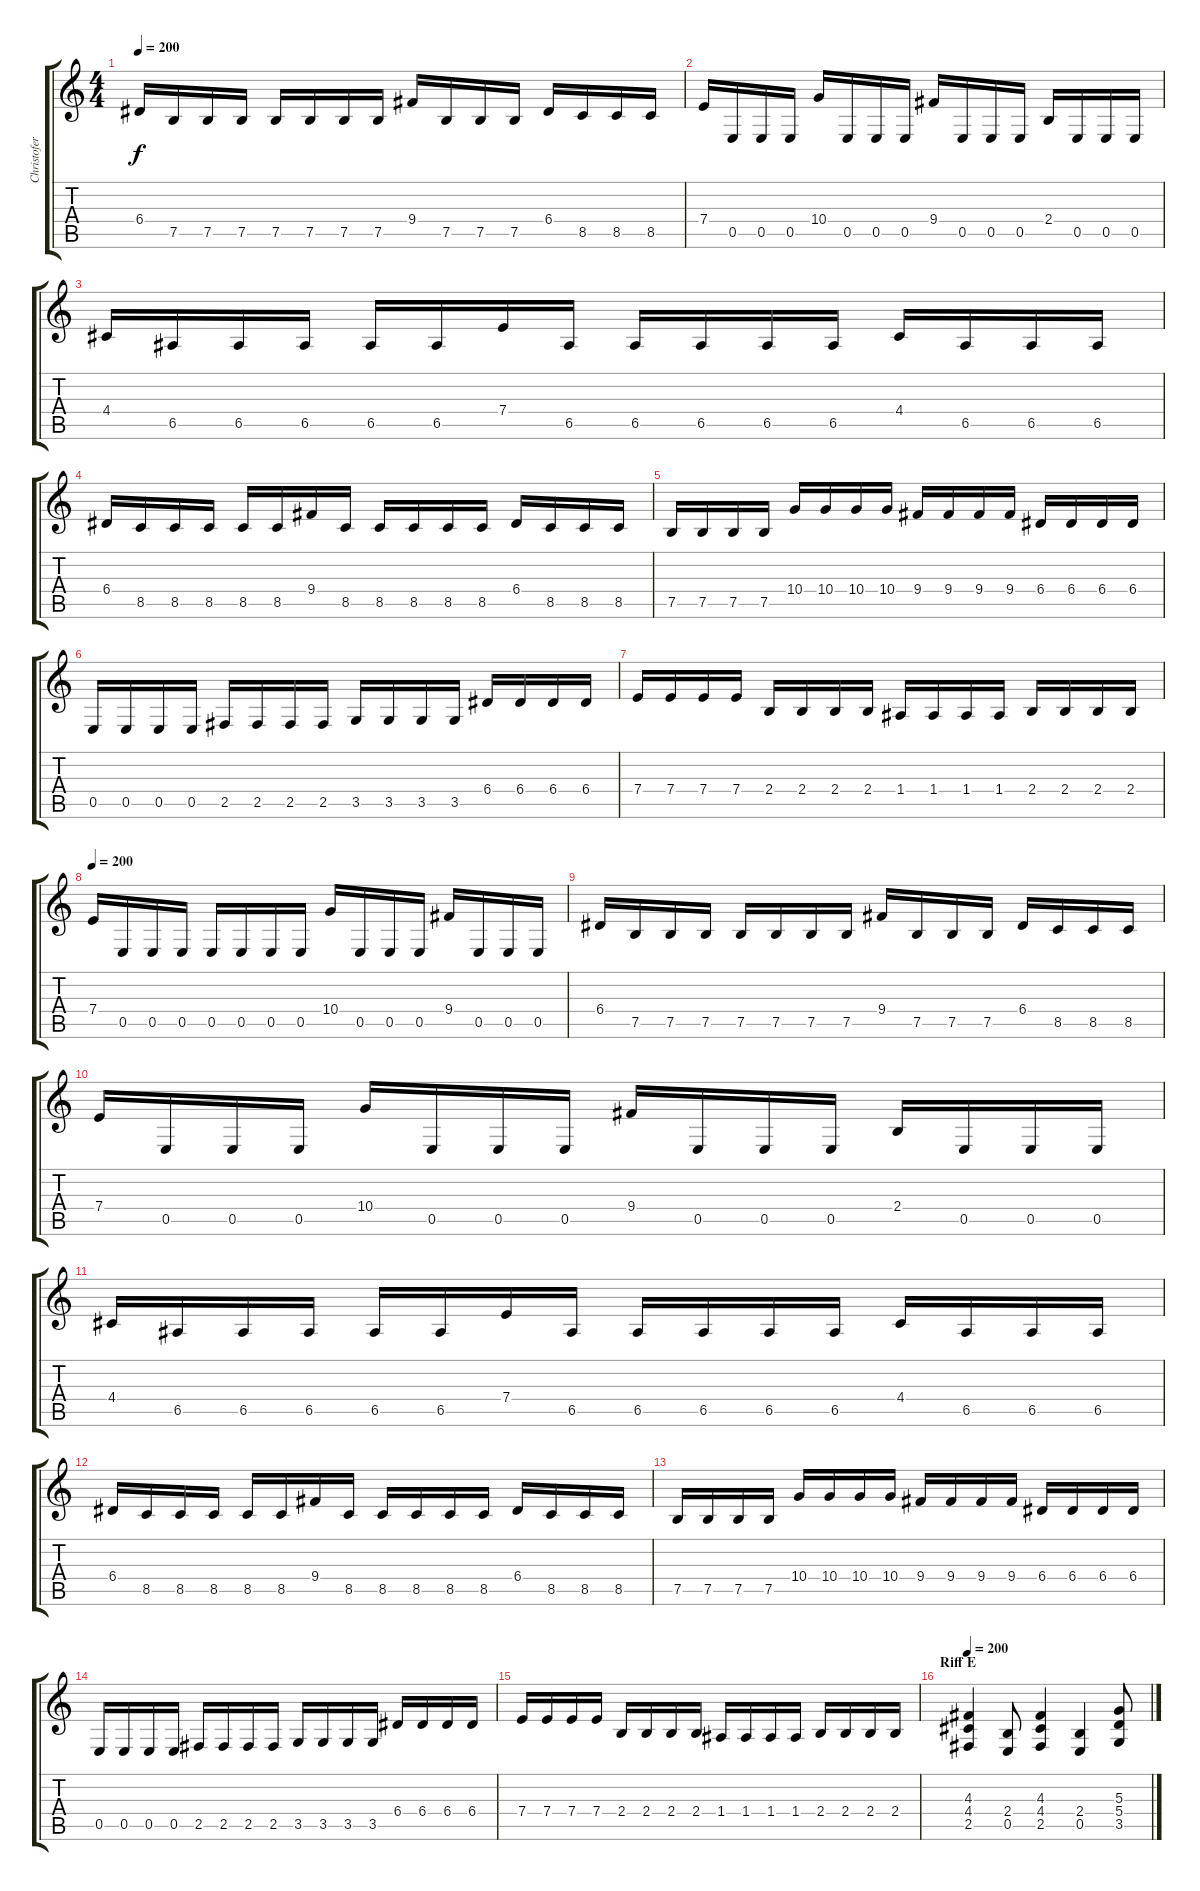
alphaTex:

\track ("Christofer Malmström" "Christofer") {instrument distortionguitar}
\staff {score tabs}
\tuning (B3 Gb3 D3 A2 E2 B1) {hide}
\ts (4 4)
\tempo 200
\clef g2
\ks c
6.4.16{dy f} 7.5.16 7.5.16 7.5.16 7.5.16 7.5.16 7.5.16 7.5.16 9.4.16 7.5.16 7.5.16 7.5.16 6.4.16 8.5.16 8.5.16 8.5.16 |
7.4.16 0.5.16 0.5.16 0.5.16 10.4.16 0.5.16 0.5.16 0.5.16 9.4.16 0.5.16 0.5.16 0.5.16 2.4.16 0.5.16 0.5.16 0.5.16 |
4.4.16 6.5.16 6.5.16 6.5.16 6.5.16 6.5.16 7.4.16 6.5.16 6.5.16 6.5.16 6.5.16 6.5.16 4.4.16 6.5.16 6.5.16 6.5.16 |
6.4.16 8.5.16 8.5.16 8.5.16 8.5.16 8.5.16 9.4.16 8.5.16 8.5.16 8.5.16 8.5.16 8.5.16 6.4.16 8.5.16 8.5.16 8.5.16 |
7.5.16 7.5.16 7.5.16 7.5.16 10.4.16 10.4.16 10.4.16 10.4.16 9.4.16 9.4.16 9.4.16 9.4.16 6.4.16 6.4.16 6.4.16 6.4.16 |
0.5.16 0.5.16 0.5.16 0.5.16 2.5.16 2.5.16 2.5.16 2.5.16 3.5.16 3.5.16 3.5.16 3.5.16 6.4.16 6.4.16 6.4.16 6.4.16 |
7.4.16 7.4.16 7.4.16 7.4.16 2.4.16 2.4.16 2.4.16 2.4.16 1.4.16 1.4.16 1.4.16 1.4.16 2.4.16 2.4.16 2.4.16 2.4.16 |
\tempo 200
7.4.16 0.5.16 0.5.16 0.5.16 0.5.16 0.5.16 0.5.16 0.5.16 10.4.16 0.5.16 0.5.16 0.5.16 9.4.16 0.5.16 0.5.16 0.5.16 |
6.4.16 7.5.16 7.5.16 7.5.16 7.5.16 7.5.16 7.5.16 7.5.16 9.4.16 7.5.16 7.5.16 7.5.16 6.4.16 8.5.16 8.5.16 8.5.16 |
7.4.16 0.5.16 0.5.16 0.5.16 10.4.16 0.5.16 0.5.16 0.5.16 9.4.16 0.5.16 0.5.16 0.5.16 2.4.16 0.5.16 0.5.16 0.5.16 |
4.4.16 6.5.16 6.5.16 6.5.16 6.5.16 6.5.16 7.4.16 6.5.16 6.5.16 6.5.16 6.5.16 6.5.16 4.4.16 6.5.16 6.5.16 6.5.16 |
6.4.16 8.5.16 8.5.16 8.5.16 8.5.16 8.5.16 9.4.16 8.5.16 8.5.16 8.5.16 8.5.16 8.5.16 6.4.16 8.5.16 8.5.16 8.5.16 |
7.5.16 7.5.16 7.5.16 7.5.16 10.4.16 10.4.16 10.4.16 10.4.16 9.4.16 9.4.16 9.4.16 9.4.16 6.4.16 6.4.16 6.4.16 6.4.16 |
0.5.16 0.5.16 0.5.16 0.5.16 2.5.16 2.5.16 2.5.16 2.5.16 3.5.16 3.5.16 3.5.16 3.5.16 6.4.16 6.4.16 6.4.16 6.4.16 |
7.4.16 7.4.16 7.4.16 7.4.16 2.4.16 2.4.16 2.4.16 2.4.16 1.4.16 1.4.16 1.4.16 1.4.16 2.4.16 2.4.16 2.4.16 2.4.16 |
\section ("" "Riff E")
\tempo 200
(4.3 4.4 2.5).4 (2.4 0.5).8 (4.3 4.4 2.5).4 (2.4 0.5).4 (5.3 5.4 3.5).8
